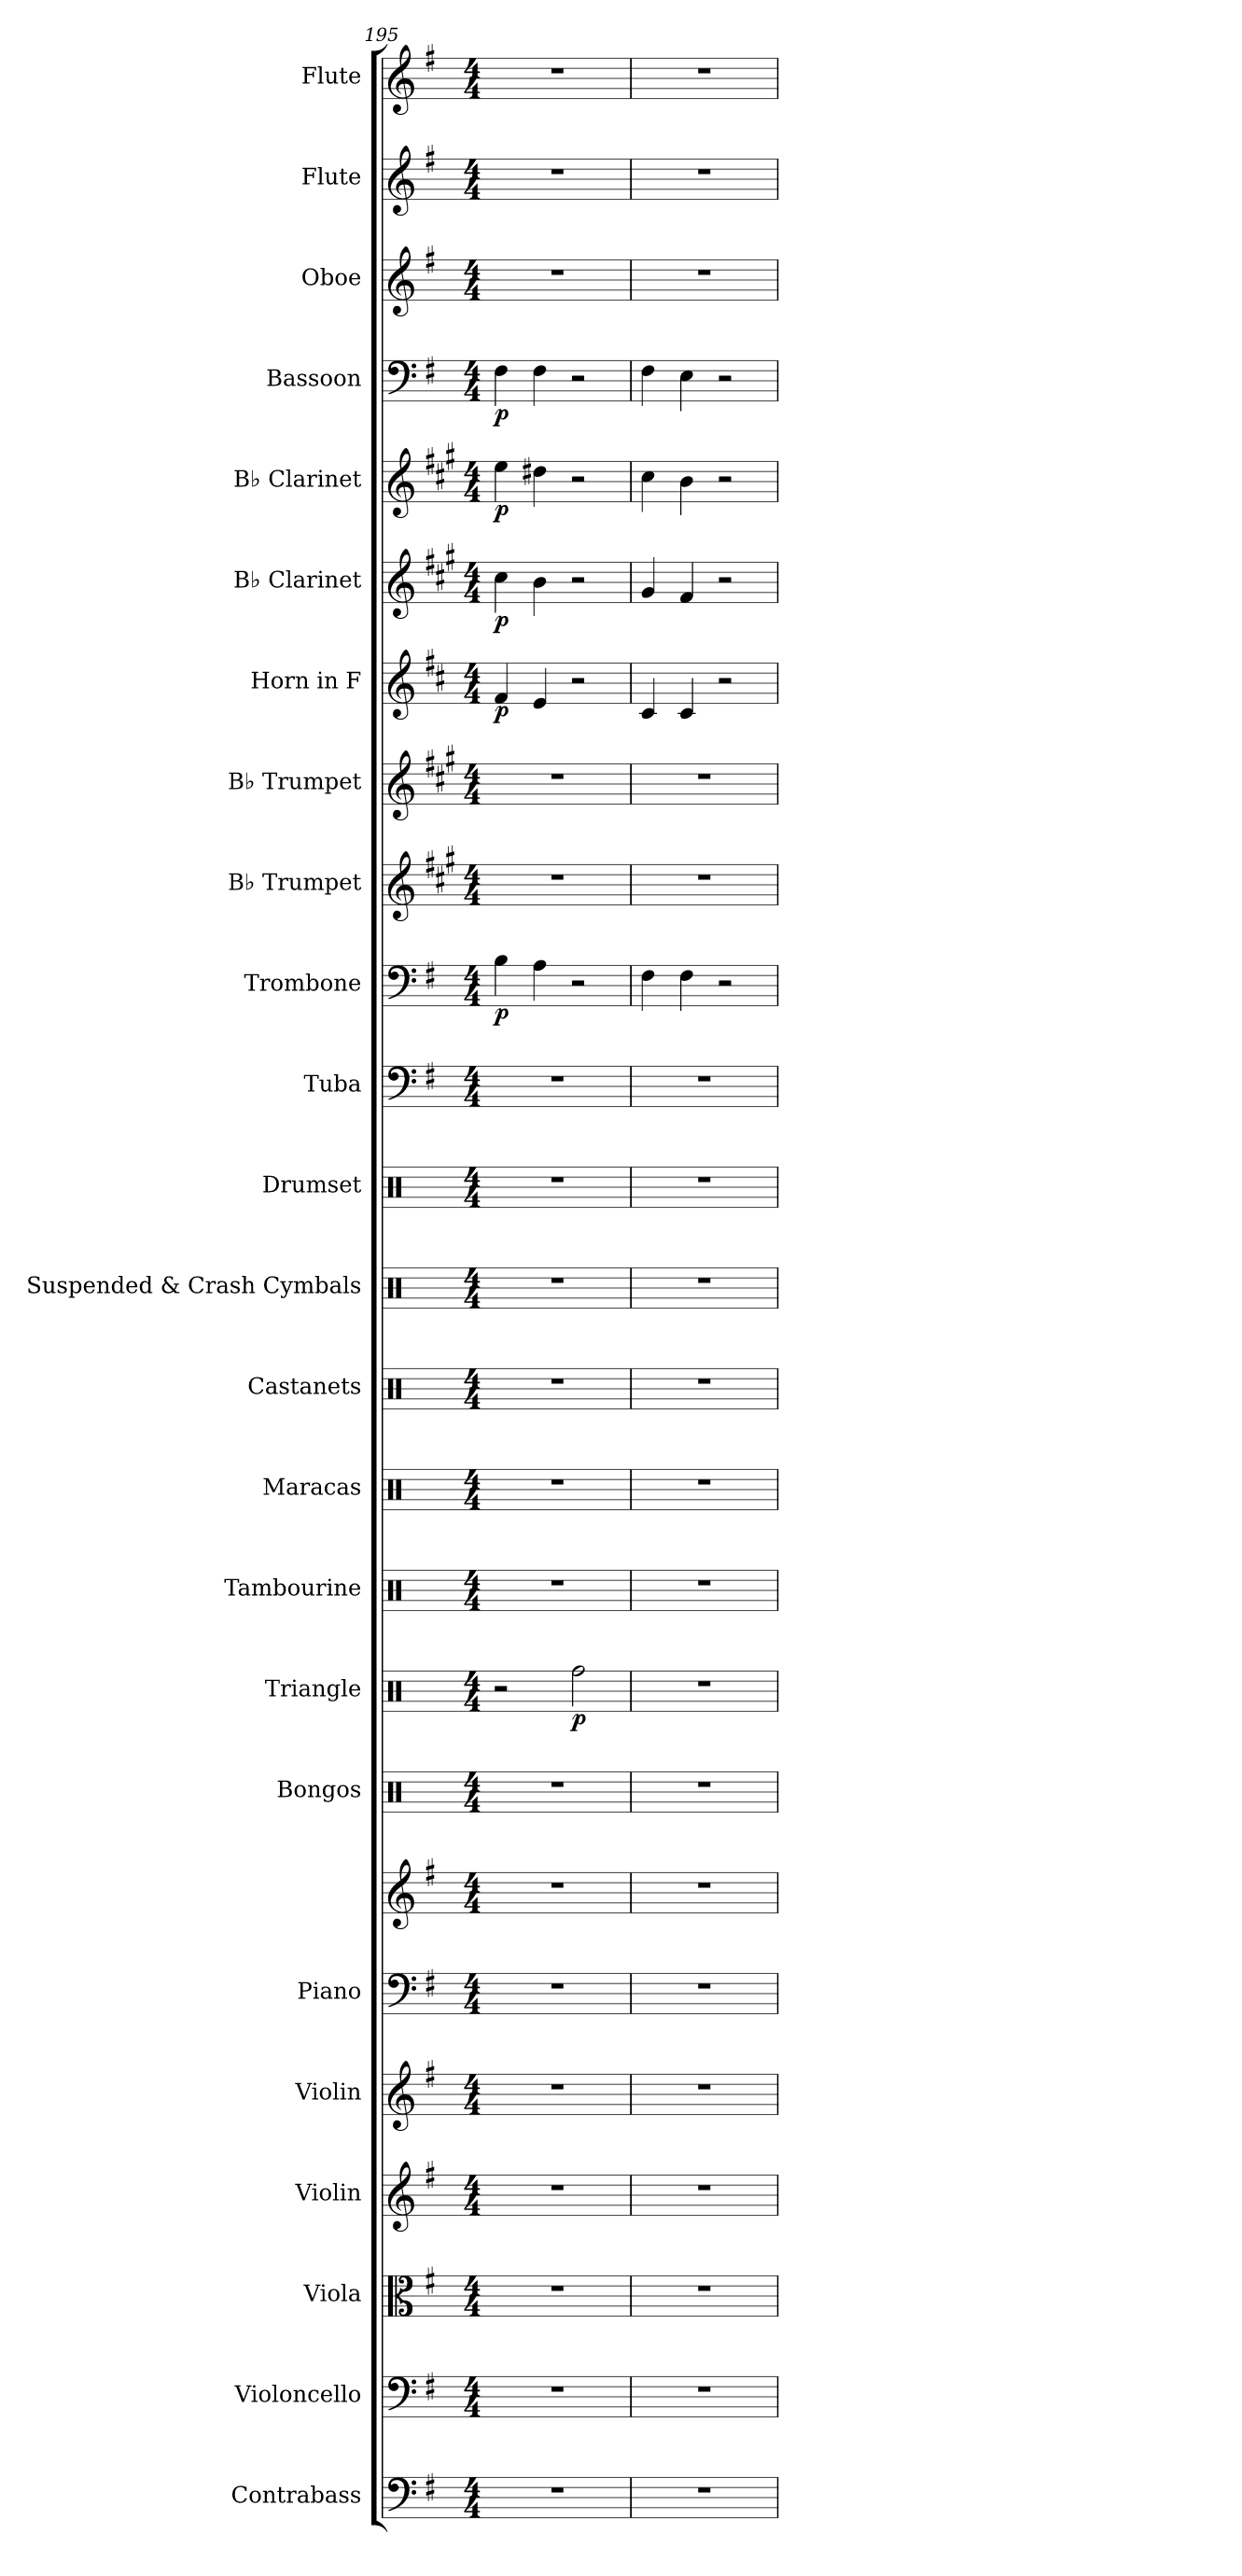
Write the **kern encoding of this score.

**kern	**kern	**kern	**kern	**kern	**kern	**kern	**kern	**kern	**dynam	**kern	**kern	**kern	**kern	**kern	**kern	**kern	**dynam	**kern	**kern	**kern	**dynam	**kern	**dynam	**kern	**dynam	**kern	**dynam	**kern	**kern	**kern
*part24	*part23	*part22	*part21	*part20	*part19	*part19	*part18	*part17	*part17	*part16	*part15	*part14	*part13	*part12	*part11	*part10	*part10	*part9	*part8	*part7	*part7	*part6	*part6	*part5	*part5	*part4	*part4	*part3	*part2	*part1
*staff25	*staff24	*staff23	*staff22	*staff21	*staff20	*staff19	*staff18	*staff17	*staff17	*staff16	*staff15	*staff14	*staff13	*staff12	*staff11	*staff10	*staff10	*staff9	*staff8	*staff7	*staff7	*staff6	*staff6	*staff5	*staff5	*staff4	*staff4	*staff3	*staff2	*staff1
*I"Contrabass	*I"Violoncello	*I"Viola	*I"Violin	*I"Violin	*I"Piano	*	*I"Bongos	*I"Triangle	*	*I"Tambourine	*I"Maracas	*I"Castanets	*I"Suspended &amp; Crash Cymbals	*I"Drumset	*I"Tuba	*I"Trombone	*	*I"B♭ Trumpet	*I"B♭ Trumpet	*I"Horn in F	*	*I"B♭ Clarinet	*	*I"B♭ Clarinet	*	*I"Bassoon	*	*I"Oboe	*I"Flute	*I"Flute
*I'Cb.	*I'Vc.	*I'Vla.	*I'Vln.	*I'Vln.	*I'Pno.	*	*I'Bon.	*I'Trgl.	*	*I'Tamb.	*I'Mrcs.	*I'Cst.	*I'Cym.	*I'D. Set	*I'Tba.	*I'Tbn.	*	*I'B♭ Tpt.	*I'B♭ Tpt.	*	*	*I'B♭ Cl.	*	*I'B♭ Cl.	*	*I'Bsn.	*	*I'Ob.	*I'Fl.	*I'Fl.
*clefF4	*clefF4	*clefC3	*clefG2	*clefG2	*clefF4	*clefG2	*clefX	*clefX	*	*clefX	*clefX	*clefX	*clefX	*clefX	*clefF4	*clefF4	*	*clefG2	*clefG2	*clefG2	*	*clefG2	*	*clefG2	*	*clefF4	*	*clefG2	*clefG2	*clefG2
*ITrd7c12	*	*	*	*	*	*	*	*	*	*	*	*	*	*	*	*	*	*ITrd1c2	*ITrd1c2	*ITrd4c7	*	*ITrd1c2	*	*ITrd1c2	*	*	*	*	*	*
*k[f#]	*k[f#]	*k[f#]	*k[f#]	*k[f#]	*k[f#]	*k[f#]	*k[]	*k[]	*	*k[]	*k[]	*k[]	*k[]	*k[]	*k[f#]	*k[f#]	*	*k[f#]	*k[f#]	*k[f#]	*	*k[f#]	*	*k[f#]	*	*k[f#]	*	*k[f#]	*k[f#]	*k[f#]
*M4/4	*M4/4	*M4/4	*M4/4	*M4/4	*M4/4	*M4/4	*M4/4	*M4/4	*	*M4/4	*M4/4	*M4/4	*M4/4	*M4/4	*M4/4	*M4/4	*	*M4/4	*M4/4	*M4/4	*	*M4/4	*	*M4/4	*	*M4/4	*	*M4/4	*M4/4	*M4/4
=195	=195	=195	=195	=195	=195	=195	=195	=195	=195	=195	=195	=195	=195	=195	=195	=195	=195	=195	=195	=195	=195	=195	=195	=195	=195	=195	=195	=195	=195	=195
!	!	!	!	!	!	!	!	!	!	!	!	!	!	!	!	!	!LO:DY:b	!	!	!	!LO:DY:b	!	!LO:DY:b	!	!LO:DY:b	!	!LO:DY:b	!	!	!
1r	1r	1r	1r	1r	1r	1r	1r	2r	.	1r	1r	1r	1r	1r	1r	4B\	p	1r	1r	4B/	p	4b\	p	4dd\	p	4F#\	p	1r	1r	1r
.	.	.	.	.	.	.	.	.	.	.	.	.	.	.	.	4A\	.	.	.	4A/	.	4a\	.	4cc#X\	.	4F#\	.	.	.	.
!	!	!	!	!	!	!	!	!	!LO:DY:b	!	!	!	!	!	!	!	!	!	!	!	!	!	!	!	!	!	!	!	!	!
.	.	.	.	.	.	.	.	2Rff\	p	.	.	.	.	.	.	2r	.	.	.	2r	.	2r	.	2r	.	2r	.	.	.	.
=196	=196	=196	=196	=196	=196	=196	=196	=196	=196	=196	=196	=196	=196	=196	=196	=196	=196	=196	=196	=196	=196	=196	=196	=196	=196	=196	=196	=196	=196	=196
1r	1r	1r	1r	1r	1r	1r	1r	1r	.	1r	1r	1r	1r	1r	1r	4F#\	.	1r	1r	4F#/	.	4f#/	.	4b\	.	4F#\	.	1r	1r	1r
.	.	.	.	.	.	.	.	.	.	.	.	.	.	.	.	4F#\	.	.	.	4F#/	.	4e/	.	4a\	.	4E\	.	.	.	.
.	.	.	.	.	.	.	.	.	.	.	.	.	.	.	.	2r	.	.	.	2r	.	2r	.	2r	.	2r	.	.	.	.
=	=	=	=	=	=	=	=	=	=	=	=	=	=	=	=	=	=	=	=	=	=	=	=	=	=	=	=	=	=	=
*-	*-	*-	*-	*-	*-	*-	*-	*-	*-	*-	*-	*-	*-	*-	*-	*-	*-	*-	*-	*-	*-	*-	*-	*-	*-	*-	*-	*-	*-	*-
